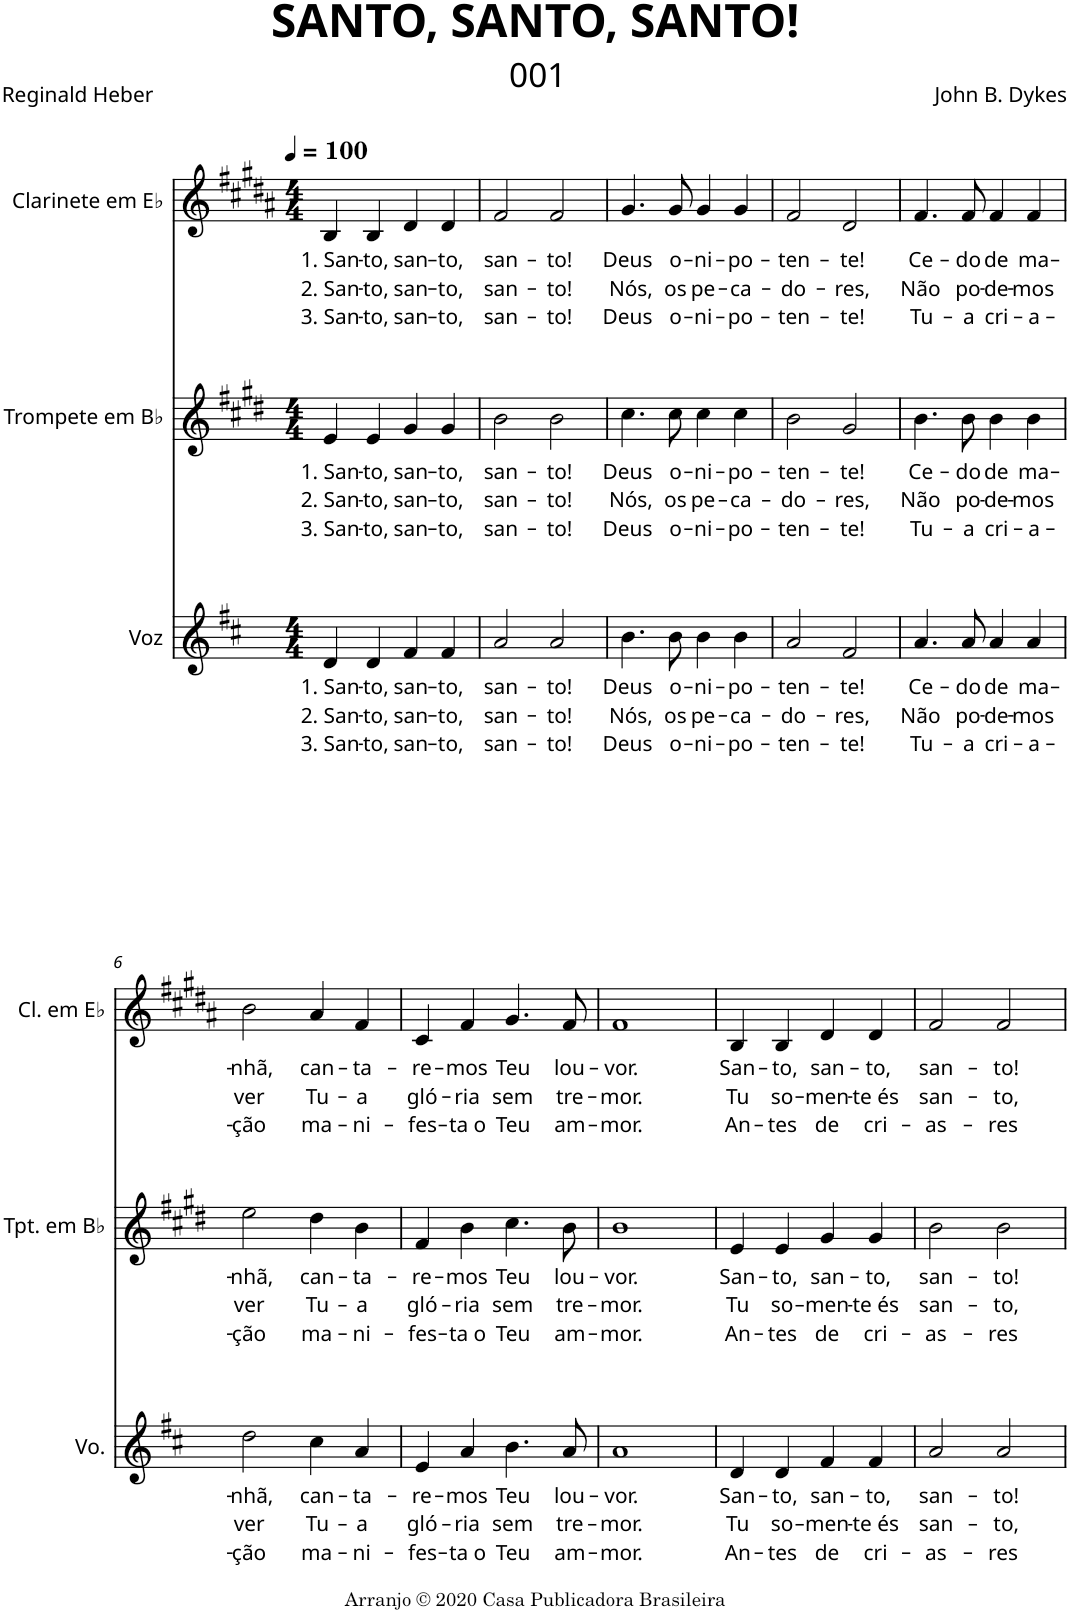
**kern	**text	**text	**text	**kern	**text	**text	**text	**kern	**text	**text	**text
*part3	*part3	*part3	*part3	*part2	*part2	*part2	*part2	*part1	*part1	*part1	*part1
*staff3	*staff3	*staff3	*staff3	*staff2	*staff2	*staff2	*staff2	*staff1	*staff1	*staff1	*staff1
*I"Voz	*	*	*	*I"Trompete em Bb	*	*	*	*I"Clarinete em Eb	*	*	*
*I'Vo.	*	*	*	*I'Tpt. em Bb	*	*	*	*I'Cl. em Eb	*	*	*
*clefG2	*	*	*	*clefG2	*	*	*	*clefG2	*	*	*
*	*	*	*	*Trd1c2	*	*	*	*Trd-2c-3	*	*	*
*k[f#c#]	*	*	*	*k[f#c#g#d#]	*	*	*	*k[f#c#g#d#a#]	*	*	*
*M4/4	*	*	*	*M4/4	*	*	*	*M4/4	*	*	*
*MM100	*	*	*	*MM100	*	*	*	*MM100	*	*	*
=1	=1	=1	=1	=1	=1	=1	=1	=1	=1	=1	=1
!	!LO:LY:b	!LO:LY:b	!LO:LY:b	!	!LO:LY:b	!LO:LY:b	!LO:LY:b	!	!LO:LY:b	!LO:LY:b	!LO:LY:b
4d/	1. San-	2. San-	3. San-	4e/	1. San-	2. San-	3. San-	4B/	1. San-	2. San-	3. San-
!	!LO:LY:b	!LO:LY:b	!LO:LY:b	!	!LO:LY:b	!LO:LY:b	!LO:LY:b	!	!LO:LY:b	!LO:LY:b	!LO:LY:b
4d/	-to,	-to,	-to,	4e/	-to,	-to,	-to,	4B/	-to,	-to,	-to,
!	!LO:LY:b	!LO:LY:b	!LO:LY:b	!	!LO:LY:b	!LO:LY:b	!LO:LY:b	!	!LO:LY:b	!LO:LY:b	!LO:LY:b
4f#/	san-	san-	san-	4g#/	san-	san-	san-	4d#/	san-	san-	san-
!	!LO:LY:b	!LO:LY:b	!LO:LY:b	!	!LO:LY:b	!LO:LY:b	!LO:LY:b	!	!LO:LY:b	!LO:LY:b	!LO:LY:b
4f#/	-to,	-to,	-to,	4g#/	-to,	-to,	-to,	4d#/	-to,	-to,	-to,
=2	=2	=2	=2	=2	=2	=2	=2	=2	=2	=2	=2
!	!LO:LY:b	!LO:LY:b	!LO:LY:b	!	!LO:LY:b	!LO:LY:b	!LO:LY:b	!	!LO:LY:b	!LO:LY:b	!LO:LY:b
2a/	san-	san-	san-	2b\	san-	san-	san-	2f#/	san-	san-	san-
!	!LO:LY:b	!LO:LY:b	!LO:LY:b	!	!LO:LY:b	!LO:LY:b	!LO:LY:b	!	!LO:LY:b	!LO:LY:b	!LO:LY:b
2a/	-to!	-to!	-to!	2b\	-to!	-to!	-to!	2f#/	-to!	-to!	-to!
=3	=3	=3	=3	=3	=3	=3	=3	=3	=3	=3	=3
!	!LO:LY:b	!LO:LY:b	!LO:LY:b	!	!LO:LY:b	!LO:LY:b	!LO:LY:b	!	!LO:LY:b	!LO:LY:b	!LO:LY:b
4.b\	Deus	Nós,	Deus	4.cc#\	Deus	Nós,	Deus	4.g#/	Deus	Nós,	Deus
!	!LO:LY:b	!LO:LY:b	!LO:LY:b	!	!LO:LY:b	!LO:LY:b	!LO:LY:b	!	!LO:LY:b	!LO:LY:b	!LO:LY:b
8b\	o-	os	o-	8cc#\	o-	os	o-	8g#/	o-	os	o-
!	!LO:LY:b	!LO:LY:b	!LO:LY:b	!	!LO:LY:b	!LO:LY:b	!LO:LY:b	!	!LO:LY:b	!LO:LY:b	!LO:LY:b
4b\	-ni-	pe-	-ni-	4cc#\	-ni-	pe-	-ni-	4g#/	-ni-	pe-	-ni-
!	!LO:LY:b	!LO:LY:b	!LO:LY:b	!	!LO:LY:b	!LO:LY:b	!LO:LY:b	!	!LO:LY:b	!LO:LY:b	!LO:LY:b
4b\	-po-	-ca-	-po-	4cc#\	-po-	-ca-	-po-	4g#/	-po-	-ca-	-po-
=4	=4	=4	=4	=4	=4	=4	=4	=4	=4	=4	=4
!	!LO:LY:b	!LO:LY:b	!LO:LY:b	!	!LO:LY:b	!LO:LY:b	!LO:LY:b	!	!LO:LY:b	!LO:LY:b	!LO:LY:b
2a/	-ten-	-do-	-ten-	2b\	-ten-	-do-	-ten-	2f#/	-ten-	-do-	-ten-
!	!LO:LY:b	!LO:LY:b	!LO:LY:b	!	!LO:LY:b	!LO:LY:b	!LO:LY:b	!	!LO:LY:b	!LO:LY:b	!LO:LY:b
2f#/	-te!	-res,	-te!	2g#/	-te!	-res,	-te!	2d#/	-te!	-res,	-te!
=5	=5	=5	=5	=5	=5	=5	=5	=5	=5	=5	=5
!	!LO:LY:b	!LO:LY:b	!LO:LY:b	!	!LO:LY:b	!LO:LY:b	!LO:LY:b	!	!LO:LY:b	!LO:LY:b	!LO:LY:b
4.a/	Ce-	Não	Tu-	4.b\	Ce-	Não	Tu-	4.f#/	Ce-	Não	Tu-
!	!LO:LY:b	!LO:LY:b	!LO:LY:b	!	!LO:LY:b	!LO:LY:b	!LO:LY:b	!	!LO:LY:b	!LO:LY:b	!LO:LY:b
8a/	-do	po-	-a	8b\	-do	po-	-a	8f#/	-do	po-	-a
!	!LO:LY:b	!LO:LY:b	!LO:LY:b	!	!LO:LY:b	!LO:LY:b	!LO:LY:b	!	!LO:LY:b	!LO:LY:b	!LO:LY:b
4a/	de	-de-	cri-	4b\	de	-de-	cri-	4f#/	de	-de-	cri-
!	!LO:LY:b	!LO:LY:b	!LO:LY:b	!	!LO:LY:b	!LO:LY:b	!LO:LY:b	!	!LO:LY:b	!LO:LY:b	!LO:LY:b
4a/	ma-	-mos	-a-	4b\	ma-	-mos	-a-	4f#/	ma-	-mos	-a-
!!LO:LB:g=z
=6	=6	=6	=6	=6	=6	=6	=6	=6	=6	=6	=6
!	!LO:LY:b	!LO:LY:b	!LO:LY:b	!	!LO:LY:b	!LO:LY:b	!LO:LY:b	!	!LO:LY:b	!LO:LY:b	!LO:LY:b
2dd\	-nhã,	ver	-ção	2ee\	-nhã,	ver	-ção	2b\	-nhã,	ver	-ção
!	!LO:LY:b	!LO:LY:b	!LO:LY:b	!	!LO:LY:b	!LO:LY:b	!LO:LY:b	!	!LO:LY:b	!LO:LY:b	!LO:LY:b
4cc#\	can-	Tu-	ma-	4dd#\	can-	Tu-	ma-	4a#/	can-	Tu-	ma-
!	!LO:LY:b	!LO:LY:b	!LO:LY:b	!	!LO:LY:b	!LO:LY:b	!LO:LY:b	!	!LO:LY:b	!LO:LY:b	!LO:LY:b
4a/	-ta-	-a	-ni-	4b\	-ta-	-a	-ni-	4f#/	-ta-	-a	-ni-
=7	=7	=7	=7	=7	=7	=7	=7	=7	=7	=7	=7
!	!LO:LY:b	!LO:LY:b	!LO:LY:b	!	!LO:LY:b	!LO:LY:b	!LO:LY:b	!	!LO:LY:b	!LO:LY:b	!LO:LY:b
4e/	-re-	gló-	-fes-	4f#/	-re-	gló-	-fes-	4c#/	-re-	gló-	-fes-
!	!LO:LY:b	!LO:LY:b	!LO:LY:b	!	!LO:LY:b	!LO:LY:b	!LO:LY:b	!	!LO:LY:b	!LO:LY:b	!LO:LY:b
4a/	-mos	-ria	-ta o	4b\	-mos	-ria	-ta o	4f#/	-mos	-ria	-ta o
!	!LO:LY:b	!LO:LY:b	!LO:LY:b	!	!LO:LY:b	!LO:LY:b	!LO:LY:b	!	!LO:LY:b	!LO:LY:b	!LO:LY:b
4.b\	Teu	sem	Teu	4.cc#\	Teu	sem	Teu	4.g#/	Teu	sem	Teu
!	!LO:LY:b	!LO:LY:b	!LO:LY:b	!	!LO:LY:b	!LO:LY:b	!LO:LY:b	!	!LO:LY:b	!LO:LY:b	!LO:LY:b
8a/	lou-	tre-	am-	8b\	lou-	tre-	am-	8f#/	lou-	tre-	am-
=8	=8	=8	=8	=8	=8	=8	=8	=8	=8	=8	=8
!	!LO:LY:b	!LO:LY:b	!LO:LY:b	!	!LO:LY:b	!LO:LY:b	!LO:LY:b	!	!LO:LY:b	!LO:LY:b	!LO:LY:b
1a	-vor.	-mor.	-mor.	1b	-vor.	-mor.	-mor.	1f#	-vor.	-mor.	-mor.
=9	=9	=9	=9	=9	=9	=9	=9	=9	=9	=9	=9
!	!LO:LY:b	!LO:LY:b	!LO:LY:b	!	!LO:LY:b	!LO:LY:b	!LO:LY:b	!	!LO:LY:b	!LO:LY:b	!LO:LY:b
4d/	San-	Tu	An-	4e/	San-	Tu	An-	4B/	San-	Tu	An-
!	!LO:LY:b	!LO:LY:b	!LO:LY:b	!	!LO:LY:b	!LO:LY:b	!LO:LY:b	!	!LO:LY:b	!LO:LY:b	!LO:LY:b
4d/	-to,	so-	-tes	4e/	-to,	so-	-tes	4B/	-to,	so-	-tes
!	!LO:LY:b	!LO:LY:b	!LO:LY:b	!	!LO:LY:b	!LO:LY:b	!LO:LY:b	!	!LO:LY:b	!LO:LY:b	!LO:LY:b
4f#/	san-	-men-	de	4g#/	san-	-men-	de	4d#/	san-	-men-	de
!	!LO:LY:b	!LO:LY:b	!LO:LY:b	!	!LO:LY:b	!LO:LY:b	!LO:LY:b	!	!LO:LY:b	!LO:LY:b	!LO:LY:b
4f#/	-to,	-te és	cri-	4g#/	-to,	-te és	cri-	4d#/	-to,	-te és	cri-
=10	=10	=10	=10	=10	=10	=10	=10	=10	=10	=10	=10
!	!LO:LY:b	!LO:LY:b	!LO:LY:b	!	!LO:LY:b	!LO:LY:b	!LO:LY:b	!	!LO:LY:b	!LO:LY:b	!LO:LY:b
2a/	san-	san-	-as-	2b\	san-	san-	-as-	2f#/	san-	san-	-as-
!	!LO:LY:b	!LO:LY:b	!LO:LY:b	!	!LO:LY:b	!LO:LY:b	!LO:LY:b	!	!LO:LY:b	!LO:LY:b	!LO:LY:b
2a/	-to!	-to,	-res	2b\	-to!	-to,	-res	2f#/	-to!	-to,	-res
=	=	=	=	=	=	=	=	=	=	=	=
*-	*-	*-	*-	*-	*-	*-	*-	*-	*-	*-	*-
